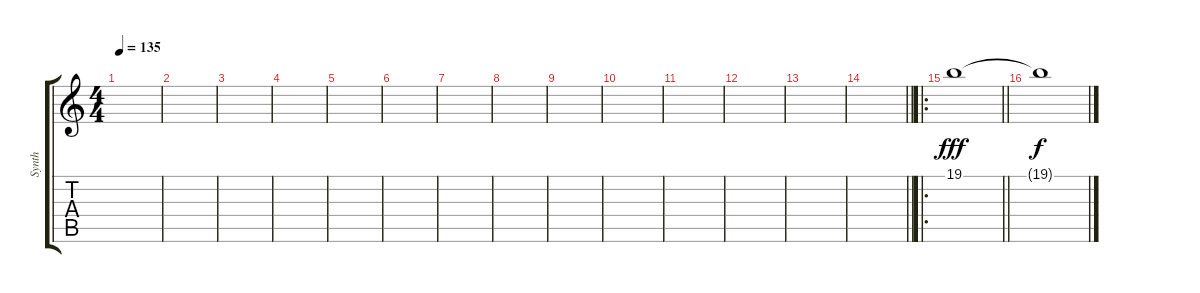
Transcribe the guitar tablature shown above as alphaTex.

\track ("Synth" "Synth") {instrument synthstrings1}
\staff {score tabs}
\tuning (E4 B3 G3 D3 A2 E2) {hide}
\ts (4 4)
\tempo 135
\clef g2
\ks c
|
|
|
|
|
|
|
|
|
|
|
|
|
\barLineRight lightlight
|
\ro
\barLineRight lightlight
19.1.1{dy fff} |
19.1{t}.1{dy f}
